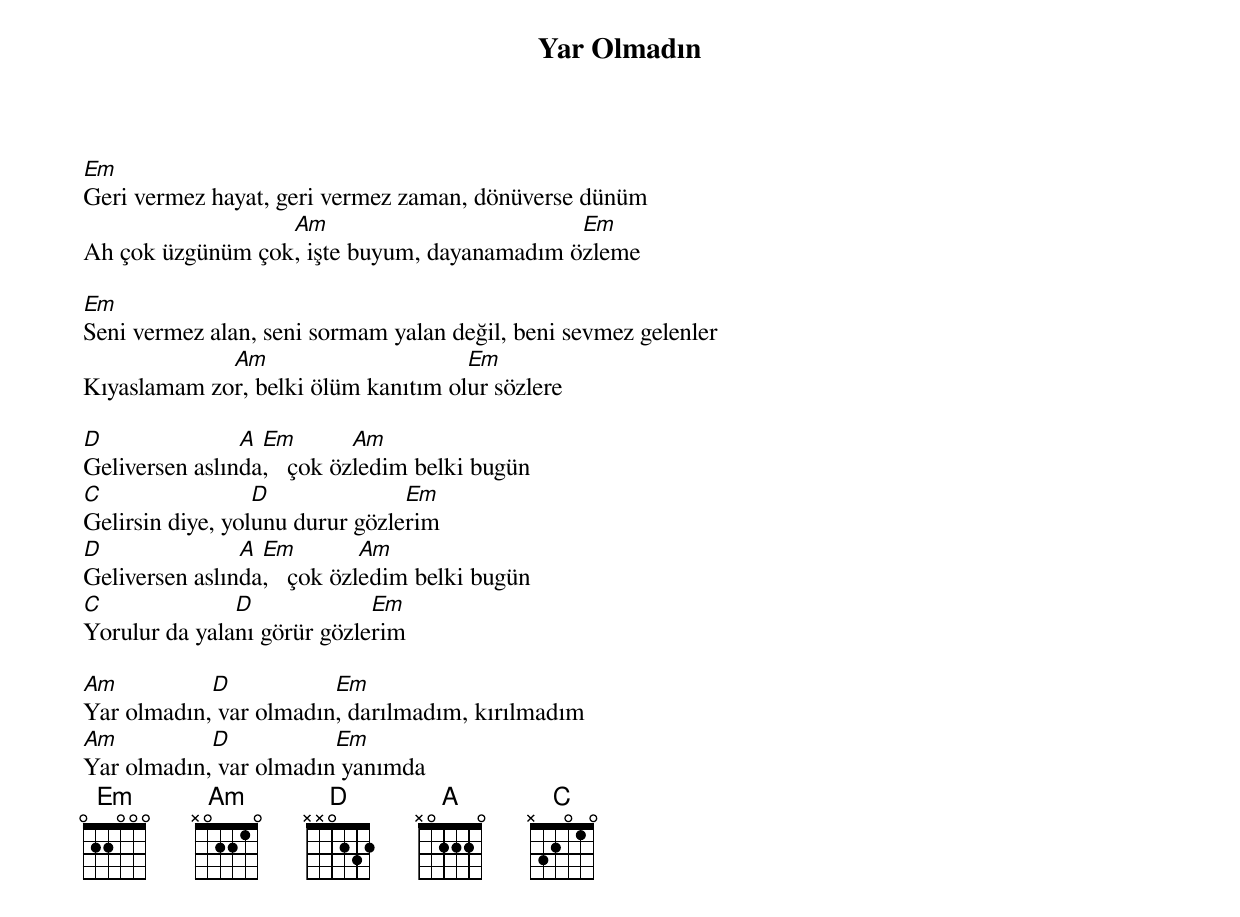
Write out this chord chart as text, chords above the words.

{title: Yar Olmadın}
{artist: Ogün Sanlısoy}

Em
Geri vermez hayat, geri vermez zaman, dönüverse dünüm
                  Am                         Em
Ah çok üzgünüm çok, işte buyum, dayanamadım özleme

Em
Seni vermez alan, seni sormam yalan değil, beni sevmez gelenler
             Am                      Em
Kıyaslamam zor, belki ölüm kanıtım olur sözlere

D               A Em        Am
Geliversen aslında,   çok özledim belki bugün
C                 D              Em
Gelirsin diye, yolunu durur gözlerim
D               A Em         Am
Geliversen aslında,   çok özledim belki bugün
C              D             Em
Yorulur da yalanı görür gözlerim

Am          D           Em
Yar olmadın, var olmadın, darılmadım, kırılmadım
Am          D           Em
Yar olmadın, var olmadın yanımda
